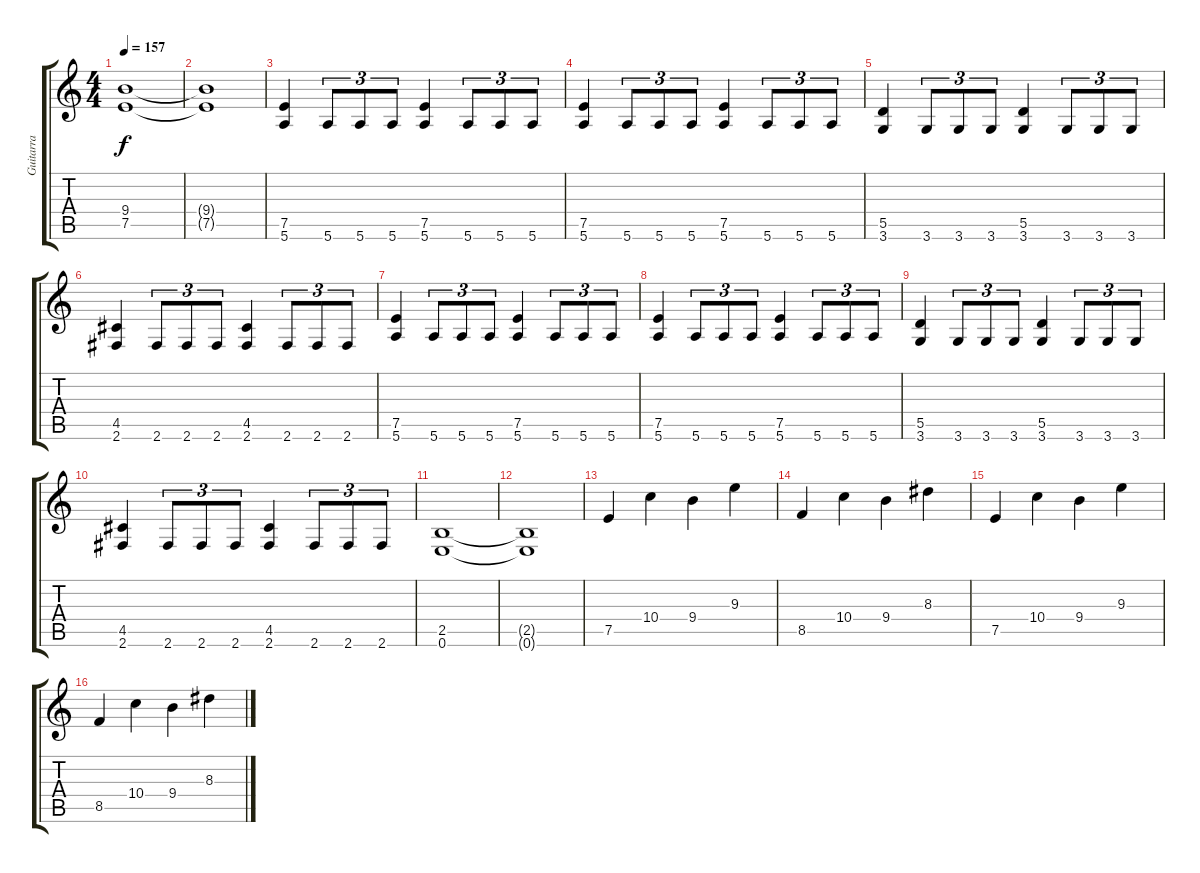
\track ("Guitarra" "Guitarra") {instrument distortionguitar}
\staff {score tabs}
\tuning (E4 B3 G3 D3 A2 E2) {hide}
\ts (4 4)
\tempo 157
\clef g2
\ks c
(9.4 7.5).1{dy f} |
(9.4{t} 7.5{t}).1 |
(7.5 5.6).4 5.6.8{tu (3 2)} 5.6.8{tu (3 2)} 5.6.8{tu (3 2)} (7.5 5.6).4 5.6.8{tu (3 2)} 5.6.8{tu (3 2)} 5.6.8{tu (3 2)} |
(7.5 5.6).4 5.6.8{tu (3 2)} 5.6.8{tu (3 2)} 5.6.8{tu (3 2)} (7.5 5.6).4 5.6.8{tu (3 2)} 5.6.8{tu (3 2)} 5.6.8{tu (3 2)} |
(5.5 3.6).4 3.6.8{tu (3 2)} 3.6.8{tu (3 2)} 3.6.8{tu (3 2)} (5.5 3.6).4 3.6.8{tu (3 2)} 3.6.8{tu (3 2)} 3.6.8{tu (3 2)} |
(4.5 2.6).4 2.6.8{tu (3 2)} 2.6.8{tu (3 2)} 2.6.8{tu (3 2)} (4.5 2.6).4 2.6.8{tu (3 2)} 2.6.8{tu (3 2)} 2.6.8{tu (3 2)} |
(7.5 5.6).4 5.6.8{tu (3 2)} 5.6.8{tu (3 2)} 5.6.8{tu (3 2)} (7.5 5.6).4 5.6.8{tu (3 2)} 5.6.8{tu (3 2)} 5.6.8{tu (3 2)} |
(7.5 5.6).4 5.6.8{tu (3 2)} 5.6.8{tu (3 2)} 5.6.8{tu (3 2)} (7.5 5.6).4 5.6.8{tu (3 2)} 5.6.8{tu (3 2)} 5.6.8{tu (3 2)} |
(5.5 3.6).4 3.6.8{tu (3 2)} 3.6.8{tu (3 2)} 3.6.8{tu (3 2)} (5.5 3.6).4 3.6.8{tu (3 2)} 3.6.8{tu (3 2)} 3.6.8{tu (3 2)} |
(4.5 2.6).4 2.6.8{tu (3 2)} 2.6.8{tu (3 2)} 2.6.8{tu (3 2)} (4.5 2.6).4 2.6.8{tu (3 2)} 2.6.8{tu (3 2)} 2.6.8{tu (3 2)} |
(2.5 0.6).1 |
(2.5{t} 0.6{t}).1 |
7.5.4 10.4.4 9.4.4 9.3.4 |
8.5.4 10.4.4 9.4.4 8.3.4 |
7.5.4 10.4.4 9.4.4 9.3.4 |
8.5.4 10.4.4 9.4.4 8.3.4
